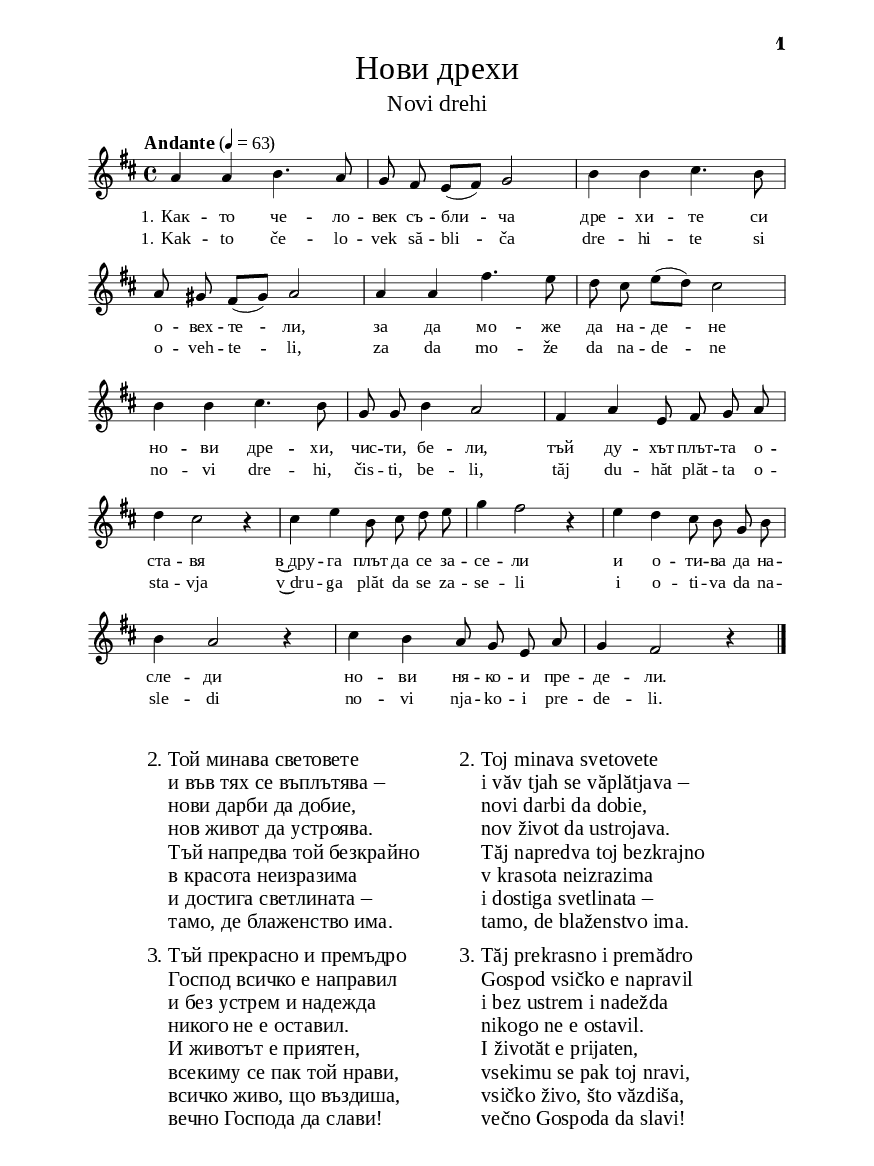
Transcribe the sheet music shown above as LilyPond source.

\version "2.24.4"

% include paper part and global functions
\include "include/globals.ily"

\bookpart {
  \label #'ref062
  \tocItem \markup "Нови дрехи – Novi drehi"
  \include "include/bookpart-paper.ily"
  \score {
    \include "include/score-layout.ily"
    \new Voice \absolute  {
      \clef treble
      \key d \major
      \time 4/4
      \tempoFunc "Andante" 4 "63"
      \autoBeamOff
      a'4 a' b'4. a'8 | g'8 fis' e' ( [ fis' ] ) g'2 | b'4 b' cis''4. b'8 | \break
      a'8 gis'  fis' ([ gis'] )  a'2 | a'4 a' fis''4. e''8 | d''8 cis''  e'' ( [ d''] ) cis''2 \break |
      b'4 b' cis''4. b'8 | g'8 g'  b'4  a'2 | fis'4 a' e'8 fis' g' a' \break |
      d''4 cis''2 r4 | cis''4 e'' b'8 cis'' d'' e'' | g''4 fis''2 r4 | e''4 d'' cis''8 b' g' b' | \break  b'4 a'2 r4 | cis''4 b'  a'8 g' e' a' | g'4 fis'2 r4 \break | \bar "|."
    }

    \addlyrics {
      \set stanza = "1." Как -- то че -- ло -- век съ -- бли -- ча дре -- хи -- те си
      о -- вех -- те -- ли, за да мо -- же да на  -- де -- не
      но -- ви дре -- хи, чис -- ти, бе -- ли, тъй ду -- хът плът -- та о --
      ста -- вя в~дру -- га плът да се за -- се -- ли и о --
      ти -- ва да на -- сле -- ди но -- ви ня -- ко -- и пре -- де -- ли.
    }

    \addlyrics {
      \set stanza = "1." Kak -- to če -- lo -- vek să -- bli -- ča dre -- hi -- te si
      o -- veh -- te -- li, za da mo -- že da na  -- de -- ne
      no -- vi dre -- hi, čis -- ti, be -- li, tăj du -- hăt plăt -- ta o --
      sta -- vja v~dru -- ga plăt da se za -- se -- li i o --
      ti -- va da na -- sle -- di no -- vi nja -- ko -- i pre -- de -- li.
    }

    \header {
      title = \titleFunc "Нови дрехи" "Novi drehi"
    }

    \midi{}

  } % score

  \markup \empty-two

  \markup \abs-fontsize #10 {
    \hspace #8
    \override #`(baseline-skip . ,bgCoupletBaselineSkip)
    \column {

      \line {   2. Той минава световете}

      \line {   "   "и във тях се въплътява –}

      \line {   "   "нови дарби да добие,}

      \line {   "   "нов живот да устроява.}

      \line {   "   "Тъй напредва той безкрайно}

      \line {   "   "в красота неизразима}

      \line {   "   "и достига светлината – }

      \line {   "   "тамо, де блаженство има.}

      \vspace #0.5

      \line {   3. Тъй прекрасно и премъдро}

      \line {   "   "Господ всичко е направил}

      \line {   "   "и без устрем и надежда}

      \line {   "   "никого не е оставил.}

      \line {   "   "И животът е приятен,}

      \line {   "   "всекиму се пак той нрави,}

      \line {   "   "всичко живо, що въздиша, }

      \line {   "   "вечно Господа да слави! }
    }

    \hspace #5
    \override #`(baseline-skip . ,bgCoupletBaselineSkip)
    \column {

      \line {   2. Toj minava svetovete}

      \line {   "   "i văv tjah se văplătjava –}

      \line {   "   "novi darbi da dobie,}

      \line {   "   "nov život da ustrojava.}

      \line {   "   "Tăj napredva toj bezkrajno}

      \line {   "   "v krasota neizrazima}

      \line {   "   "i dostiga svetlinata – }

      \line {   "   "tamo, de blaženstvo ima.}

      \vspace #0.5

      \line {   3. Tăj prekrasno i premădro}

      \line {   "   "Gospod vsičko e napravil}

      \line {   "   "i bez ustrem i nadežda}

      \line {   "   "nikogo ne e ostavil.}

      \line {   "   "I životăt e prijaten,}

      \line {   "   "vsekimu se pak toj nravi,}

      \line {   "   "vsičko živo, što văzdiša, }

      \line {   "   "večno Gospoda da slavi! }
    } %column
  } % markup

  \pageBreak

  % include foreign translation(s) of the song
  \version "2.24.4"

\markup \fill-line { \fontsize #deTitleFontSize "Neue Kleider" }
\markup \null
\markup \null
\markup \abs-fontsize #10 {
     \fill-line {
  \override #`(baseline-skip . ,deCoupletBaselineSkip)

  \column {
    \line { 1. Wie der Mensch seine alten Kleider auszieht,}

    \line { "   "damit er neue, reine, weiße anziehen kann,}

    \line { "   "so verlässt der Geist das Fleisch,}

    \line { "   "um ein anderes Fleisch zu bewohnen }

    \line { "   "und geht, um andere Bereiche zu erben.}

   \vspace #0.5

    \line { 2. So durchquert er die Welten}

    \line { "   "und wird zu Fleisch in ihnen – }

    \line { "   "auf dass er neue Talente entwickelt,}

    \line { "   "auf dass er ein neues Leben erbaut. }

    \line { "   "So schreitet er unaufhörlich voran,}

    \line { "   "in der unausdrücklichen Schönheit – }

    \line { "   "und erreicht das Licht – }

    \line { "   "dort, wo es Seligkeit gibt. }

    \vspace #0.5

    \line { 3. So erhaben und allweise}

    \line { "   "schuf Gott alles}

    \line { "   "und ließ niemanden ohne Streben und Hoffnung.}

    \line { "   "Und das Leben ist angenehm,}

    \line { "   "jedem gefällt es immer wieder;}

    \line { "   "möge alles Lebendige, das atmet,}

    \line { "   "ewig den Herrn lobpreisen. }


  }
     }
}


} % bookpart
